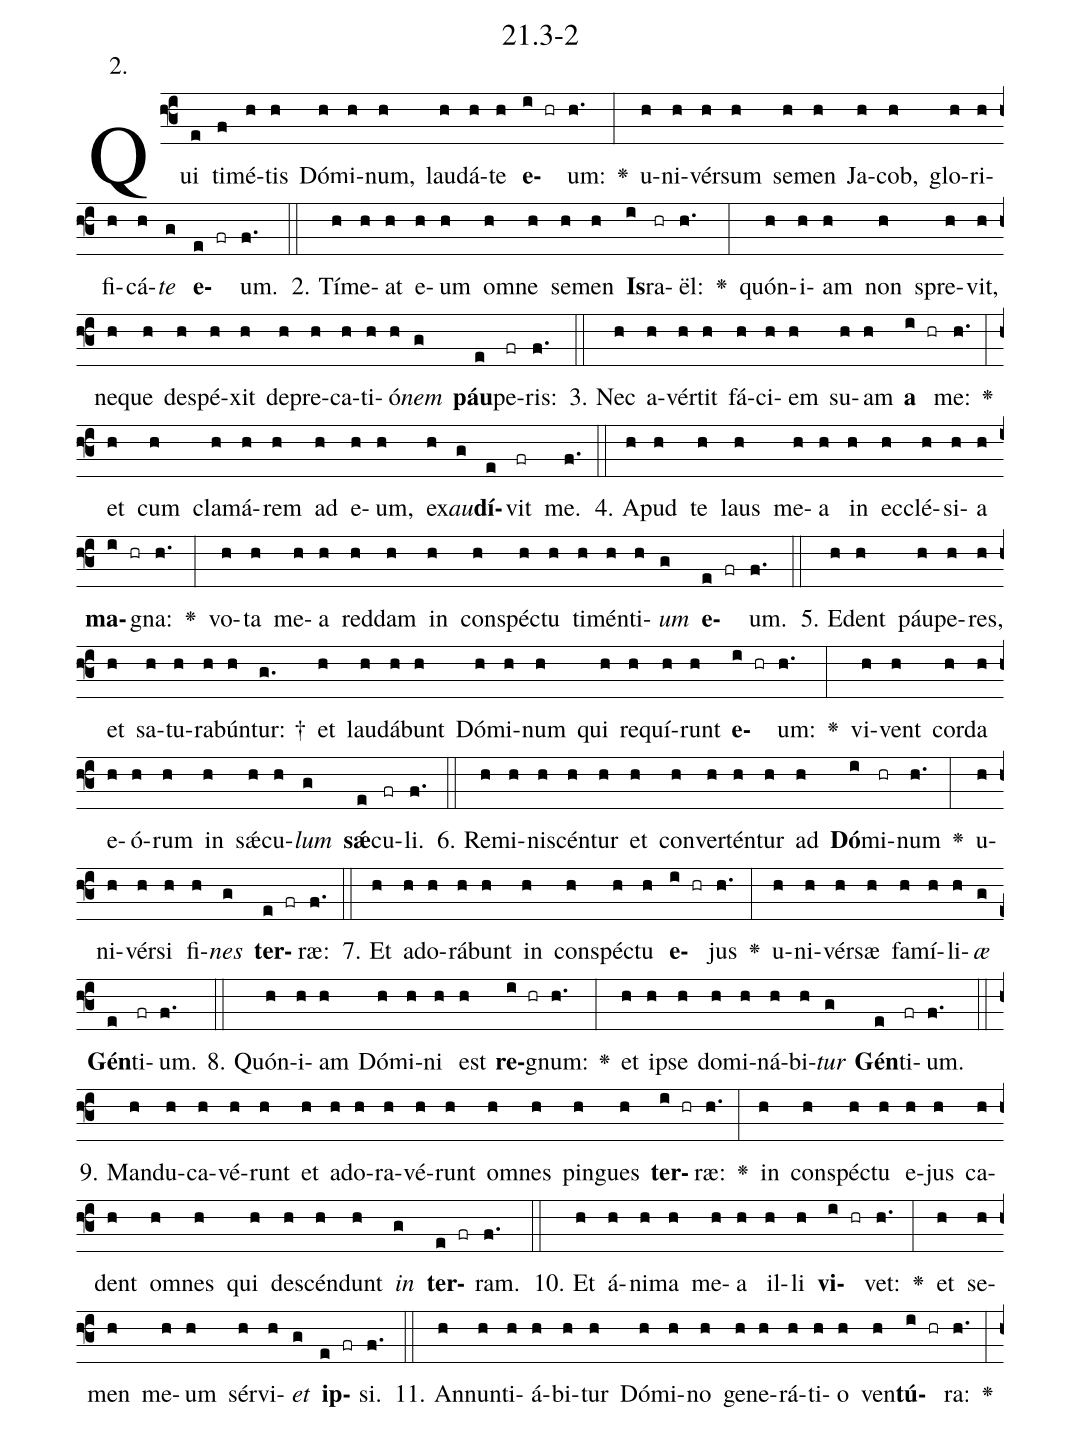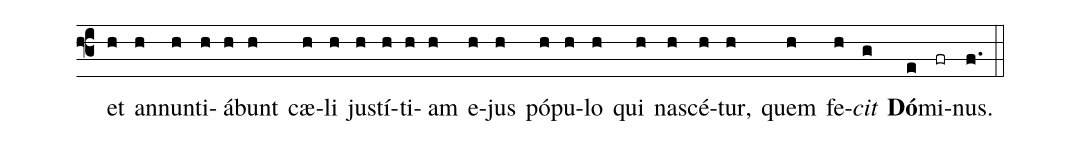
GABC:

name: 21.3-2;
annotation: 2.;
%%
(f3)Qui(e) ti(f)mé(h)tis(h) Dó(h)mi(h)num,(h) lau(h)dá(h)te(h) <b>e</b>(i hr)um:(h.) <v>\greheightstar</v>(:) u(h)ni(h)vér(h)sum(h) se(h)men(h) Ja(h)cob,(h) glo(h)ri(h)fi(h)cá(h)<i>te</i>(g) <b>e</b>(e fr)um.(f.) (::)
2. Tí(h)me(h)at(h) e(h)um(h) om(h)ne(h) se(h)men(h) <b>Is</b>(i)ra(hr)ël:(h.) <v>\greheightstar</v>(:) quón(h)i(h)am(h) non(h) spre(h)vit,(h) ne(h)que(h) de(h)spé(h)xit(h) de(h)pre(h)ca(h)ti(h)ó(h)<i>nem</i>(g) <b>páu</b>(e)pe(fr)ris:(f.) (::)
3. Nec(h) a(h)vér(h)tit(h) fá(h)ci(h)em(h) su(h)am(h) <b>a</b>(i hr) me:(h.) <v>\greheightstar</v>(:) et(h) cum(h) cla(h)má(h)rem(h) ad(h) e(h)um,(h) ex(h)<i>au</i>(g)<b>dí</b>(e)vit(fr) me.(f.) (::)
4. A(h)pud(h) te(h) laus(h) me(h)a(h) in(h) ec(h)clé(h)si(h)a(h) <b>ma</b>(i hr)gna:(h.) <v>\greheightstar</v>(:) vo(h)ta(h) me(h)a(h) red(h)dam(h) in(h) con(h)spéc(h)tu(h) ti(h)mén(h)ti(h)<i>um</i>(g) <b>e</b>(e fr)um.(f.) (::)
5. E(h)dent(h) páu(h)pe(h)res,(h) et(h) sa(h)tu(h)ra(h)bún(h)tur: †(g.) et(h) lau(h)dá(h)bunt(h) Dó(h)mi(h)num(h) qui(h) re(h)quí(h)runt(h) <b>e</b>(i hr)um:(h.) <v>\greheightstar</v>(:) vi(h)vent(h) cor(h)da(h) e(h)ó(h)rum(h) in(h) sǽ(h)cu(h)<i>lum</i>(g) <b>sǽ</b>(e)cu(fr)li.(f.) (::)
6. Re(h)mi(h)ni(h)scén(h)tur(h) et(h) con(h)ver(h)tén(h)tur(h) ad(h) <b>Dó</b>(i)mi(hr)num(h.) <v>\greheightstar</v>(:) u(h)ni(h)vér(h)si(h) fi(h)<i>nes</i>(g) <b>ter</b>(e fr)ræ:(f.) (::)
7. Et(h) ad(h)o(h)rá(h)bunt(h) in(h) con(h)spéc(h)tu(h) <b>e</b>(i hr)jus(h.) <v>\greheightstar</v>(:) u(h)ni(h)vér(h)sæ(h) fa(h)mí(h)li(h)<i>æ</i>(g) <b>Gén</b>(e)ti(fr)um.(f.) (::)
8. Quón(h)i(h)am(h) Dó(h)mi(h)ni(h) est(h) <b>re</b>(i hr)gnum:(h.) <v>\greheightstar</v>(:) et(h) ip(h)se(h) do(h)mi(h)ná(h)bi(h)<i>tur</i>(g) <b>Gén</b>(e)ti(fr)um.(f.) (::)
9. Man(h)du(h)ca(h)vé(h)runt(h) et(h) ad(h)o(h)ra(h)vé(h)runt(h) om(h)nes(h) pin(h)gues(h) <b>ter</b>(i hr)ræ:(h.) <v>\greheightstar</v>(:) in(h) con(h)spéc(h)tu(h) e(h)jus(h) ca(h)dent(h) om(h)nes(h) qui(h) de(h)scén(h)dunt(h) <i>in</i>(g) <b>ter</b>(e fr)ram.(f.) (::)
10. Et(h) á(h)ni(h)ma(h) me(h)a(h) il(h)li(h) <b>vi</b>(i hr)vet:(h.) <v>\greheightstar</v>(:) et(h) se(h)men(h) me(h)um(h) sér(h)vi(h)<i>et</i>(g) <b>ip</b>(e fr)si.(f.) (::)
11. An(h)nun(h)ti(h)á(h)bi(h)tur(h) Dó(h)mi(h)no(h) ge(h)ne(h)rá(h)ti(h)o(h) ven(h)<b>tú</b>(i hr)ra:(h.) <v>\greheightstar</v>(:) et(h) an(h)nun(h)ti(h)á(h)bunt(h) cæ(h)li(h) jus(h)tí(h)ti(h)am(h) e(h)jus(h) pó(h)pu(h)lo(h) qui(h) na(h)scé(h)tur,(h) quem(h) fe(h)<i>cit</i>(g) <b>Dó</b>(e)mi(fr)nus.(f.) (::)
